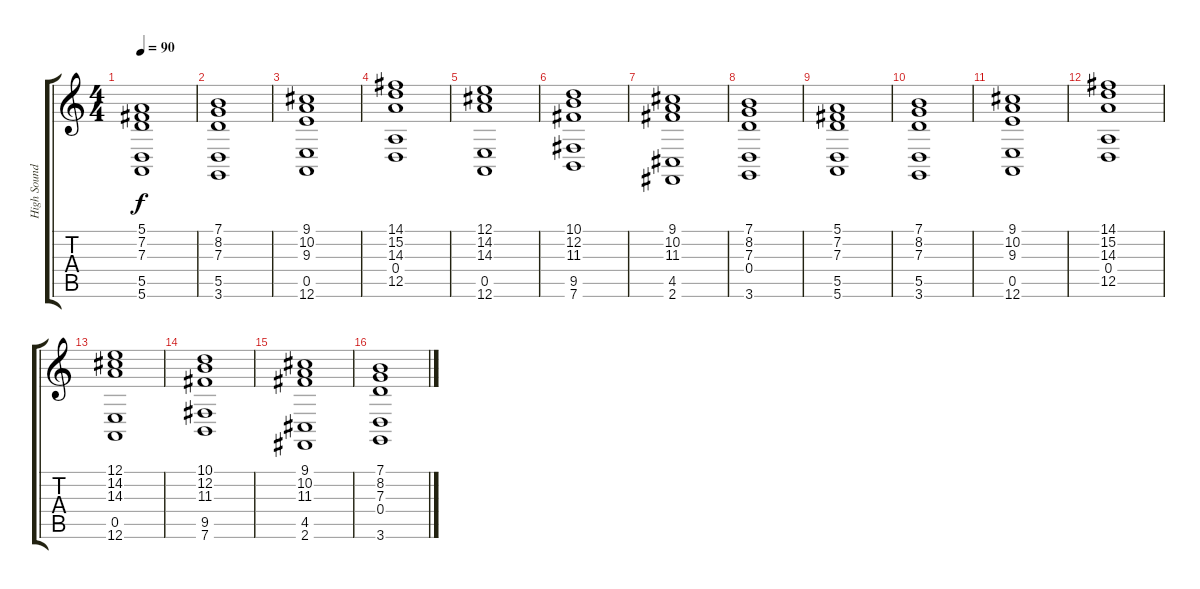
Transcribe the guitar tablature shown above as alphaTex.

\track ("High Soundy Thing" "High Sound") {instrument synthstrings2}
\staff {score tabs}
\tuning (E4 B3 G3 D3 A2 E2) {hide}
\ts (4 4)
\tempo 90
\clef g2
\ks c
(5.1 7.2 7.3 5.5 5.6).1{dy f instrument synthstrings2} |
(7.1 8.2 7.3 5.5 3.6).1 |
(9.1 10.2 9.3 0.5 12.6).1 |
(14.1 15.2 14.3 0.4 12.5).1 |
(12.1 14.2 14.3 0.5 12.6).1 |
(10.1 12.2 11.3 9.5 7.6).1 |
(9.1 10.2 11.3 4.5 2.6).1 |
(7.1 8.2 7.3 0.4 3.6).1 |
(5.1 7.2 7.3 5.5 5.6).1 |
(7.1 8.2 7.3 5.5 3.6).1 |
(9.1 10.2 9.3 0.5 12.6).1 |
(14.1 15.2 14.3 0.4 12.5).1 |
(12.1 14.2 14.3 0.5 12.6).1 |
(10.1 12.2 11.3 9.5 7.6).1 |
(9.1 10.2 11.3 4.5 2.6).1 |
(7.1 8.2 7.3 0.4 3.6).1
